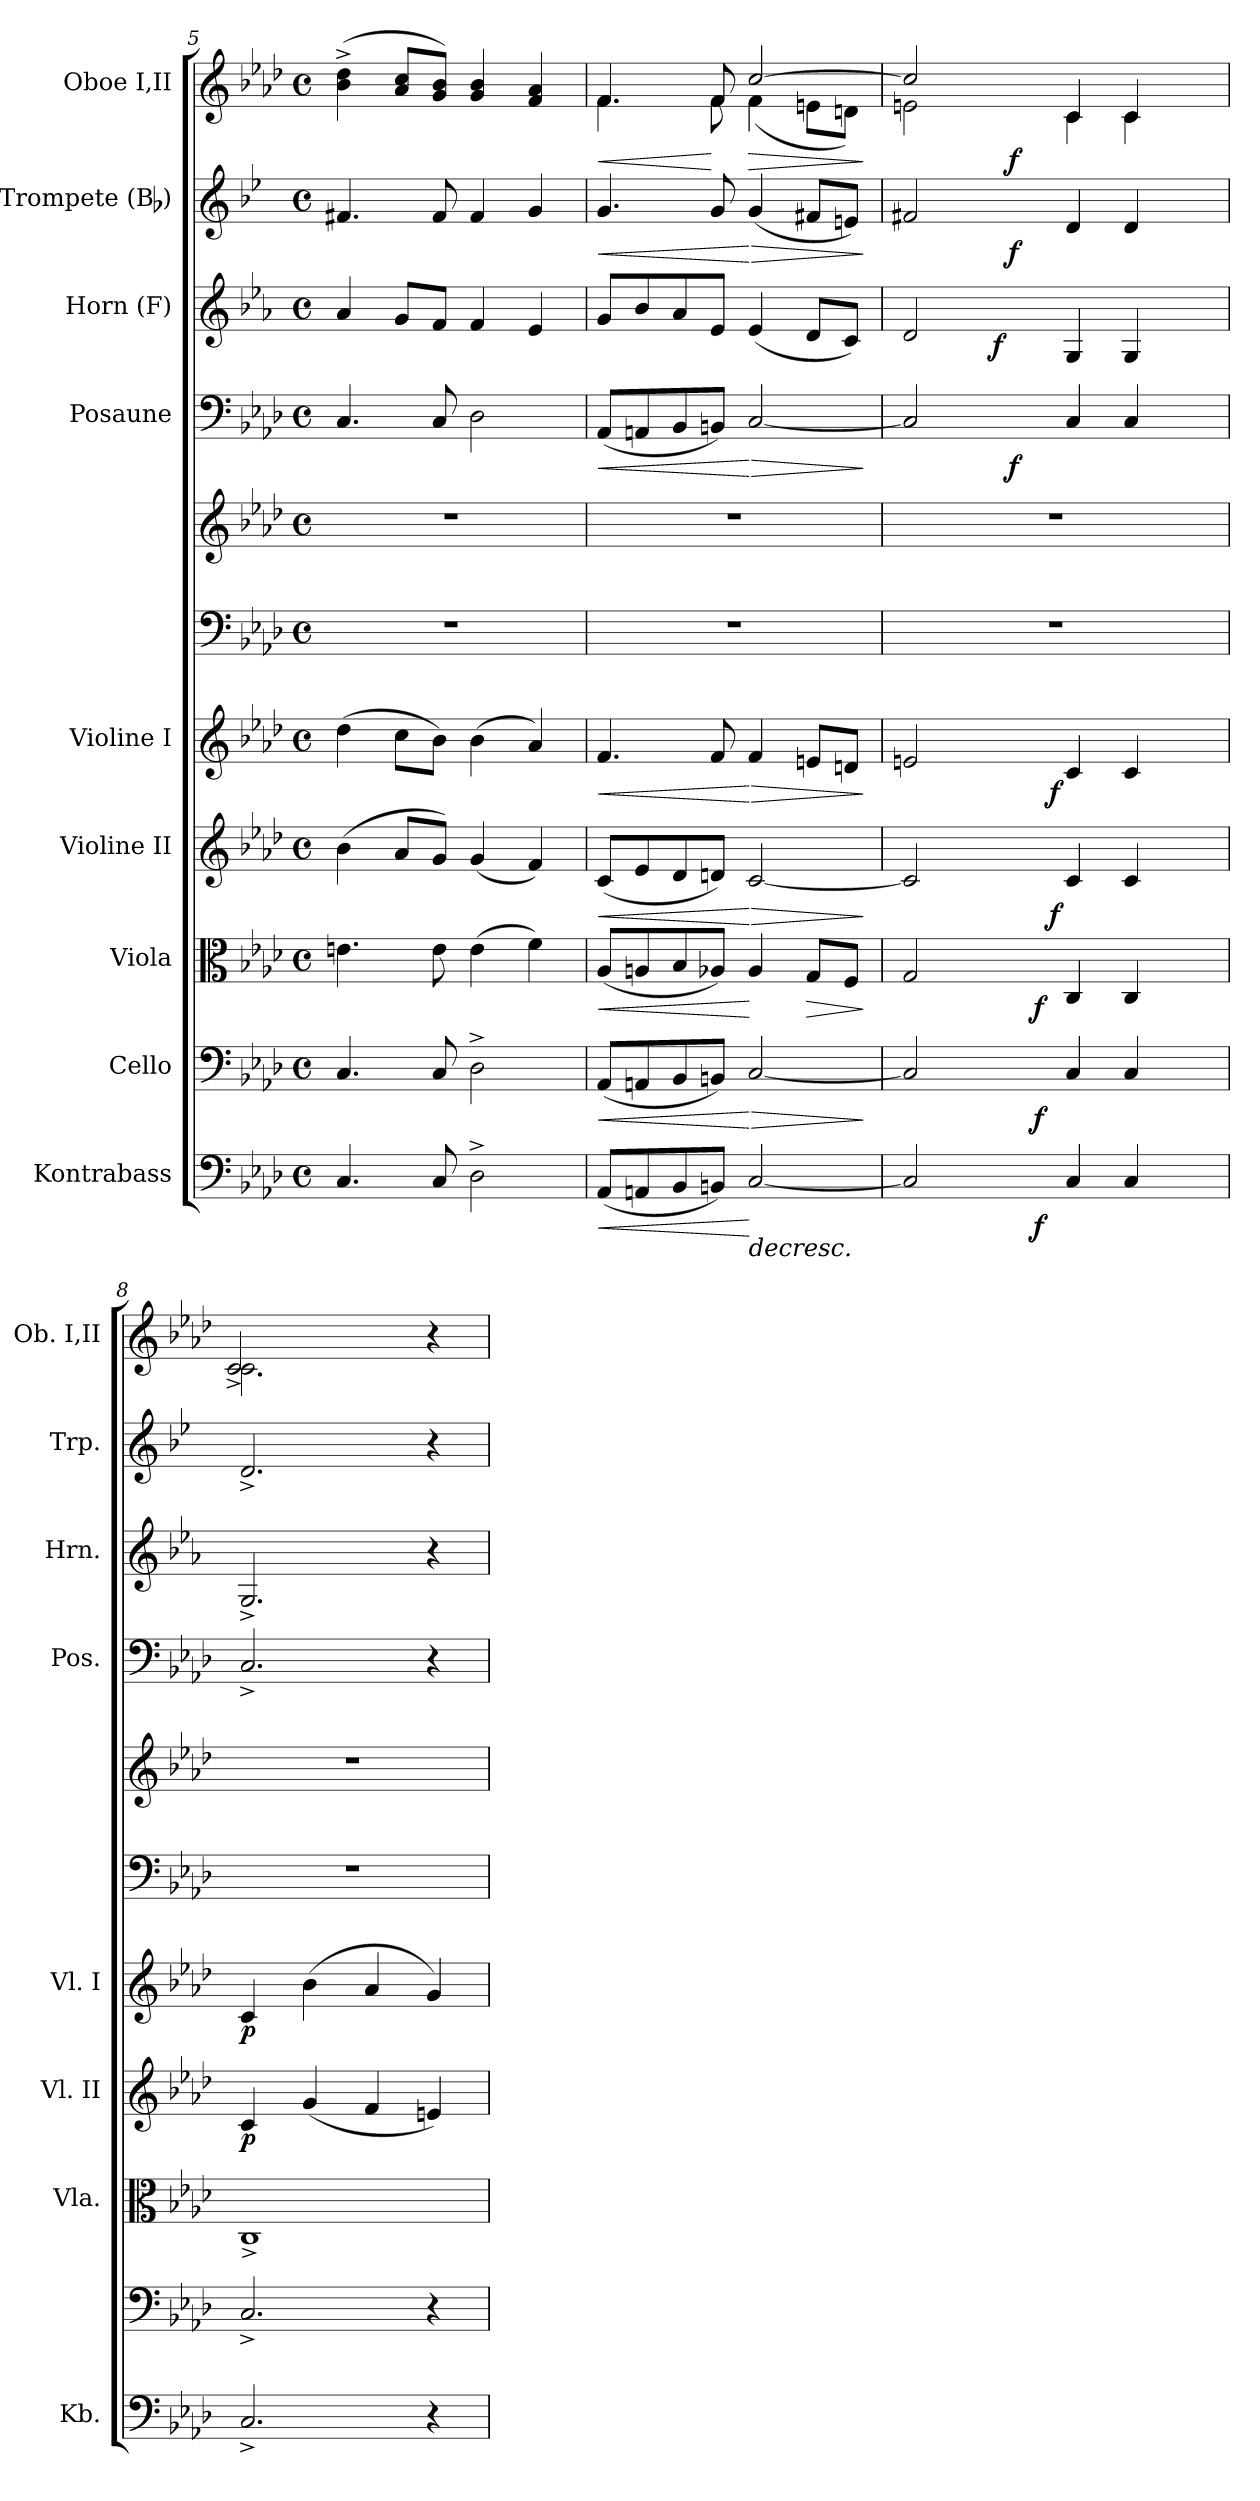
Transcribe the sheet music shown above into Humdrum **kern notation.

**kern	**dynam	**kern	**dynam	**kern	**dynam	**kern	**dynam	**kern	**dynam	**kern	**kern	**kern	**dynam	**kern	**dynam	**kern	**dynam	**kern	**dynam
*part11	*part11	*part10	*part10	*part9	*part9	*part8	*part8	*part7	*part7	*part6	*part5	*part4	*part4	*part3	*part3	*part2	*part2	*part1	*part1
*staff11	*staff11	*staff10	*staff10	*staff9	*staff9	*staff8	*staff8	*staff7	*staff7	*staff6	*staff5	*staff4	*staff4	*staff3	*staff3	*staff2	*staff2	*staff1	*staff1
*I"Kontrabass	*	*I"Cello	*	*I"Viola	*	*I"Violine II	*	*I"Violine I	*	*	*	*I"Posaune	*	*I"Horn (F)	*	*I"Trompete (Bb)	*	*I"Oboe I,II	*
*I'Kb.	*	*	*	*I'Vla.	*	*I'Vl. II	*	*I'Vl. I	*	*	*	*I'Pos.	*	*I'Hrn.	*	*I'Trp.	*	*I'Ob. I,II	*
!!LO:PB:g=z
*clefF4	*	*clefF4	*	*clefC3	*	*clefG2	*	*clefG2	*	*clefF4	*clefG2	*clefF4	*	*clefG2	*	*clefG2	*	*clefG2	*
*ITrd7c12	*	*	*	*	*	*	*	*	*	*	*	*	*	*ITrd4c7	*	*ITrd1c2	*	*	*
*k[b-e-a-d-]	*	*k[b-e-a-d-]	*	*k[b-e-a-d-]	*	*k[b-e-a-d-]	*	*k[b-e-a-d-]	*	*k[b-e-a-d-]	*k[b-e-a-d-]	*k[b-e-a-d-]	*	*k[b-e-a-d-]	*	*k[b-e-a-d-]	*	*k[b-e-a-d-]	*
*f:	*	*f:	*	*f:	*	*f:	*	*f:	*	*f:	*f:	*f:	*	*f:	*	*f:	*	*f:	*
*M4/4	*	*M4/4	*	*M4/4	*	*M4/4	*	*M4/4	*	*M4/4	*M4/4	*M4/4	*	*M4/4	*	*M4/4	*	*M4/4	*
*met(c)	*	*met(c)	*	*met(c)	*	*met(c)	*	*met(c)	*	*met(c)	*met(c)	*met(c)	*	*met(c)	*	*met(c)	*	*met(c)	*
=5	=5	=5	=5	=5	=5	=5	=5	=5	=5	=5	=5	=5	=5	=5	=5	=5	=5	=5	=5
4.CC/	.	4.C/	.	4.en\	.	(>4b-\	.	(>4dd-\	.	1r	1r	4.C/	.	4d-/	.	4.en/	.	(>4b-\^> 4dd-\^>	.
.	.	.	.	.	.	8a-/L	.	8cc\L	.	.	.	.	.	8c/L	.	.	.	8a-/ 8cc/L	.
8CC/	.	8C/	.	8e\	.	8g/J)	.	8b-\J)	.	.	.	8C/	.	8B-/J	.	8e/	.	8g/ 8b-/J)	.
2DD-^>\	.	2D-^>\	.	(>4e\	.	(<4g/	.	(>4b-\	.	.	.	2D-\	.	4B-/	.	4e/	.	4g/ 4b-/	.
.	.	.	.	4f\)	.	4f/)	.	4a-/)	.	.	.	.	.	4A-/	.	4f/	.	4f/ 4a-/	.
=6	=6	=6	=6	=6	=6	=6	=6	=6	=6	=6	=6	=6	=6	=6	=6	=6	=6	=6	=6
!	!LO:HP:b	!	!LO:HP:b	!	!LO:HP:b	!	!LO:HP:b	!	!LO:HP:b	!	!	!	!LO:HP:b	!	!	!	!LO:HP:b	!	!LO:HP:b
*	*	*	*	*	*	*	*	*	*	*	*	*	*	*	*	*	*	*^	*
(<8AAA-/L	<	(<8AA-/L	<	(<8A-/L	<	(<8c/L	<	4.f/	<	1r	1r	(<8AA-/L	<	8c/L	.	4.f/	<	4.f\	4.f/	<
8AAAn/	.	8AAn/	.	8An/	.	8e-/	.	.	.	.	.	8AAn/	.	8e-/	.	.	.	.	.	.
8BBB-/	.	8BB-/	.	8B-/	.	8d-/	.	.	.	.	.	8BB-/	.	8d-/	.	.	.	.	.	.
8BBBn/J)	.	8BBn/J)	.	8A-X/J)	.	8dn/J)	.	8f/	.	.	.	8BBn/J)	.	8A-/J	.	8f/	.	8f\	8f/	[
!	!LO:HP:n=1:b	!	!LO:HP:n=1:b	!	!	!	!LO:HP:n=1:b	!	!LO:HP:n=1:b	!	!	!	!LO:HP:n=1:b	!	!	!	!LO:HP:n=1:b	!	!	!LO:HP:b
[2CC/	[ >	[2C/	[ >	4A-/	[	[2c/	[ >	4f/	[ >	.	.	[2C/	[ >	(<4A-/	.	(<4f/	[ >	[2cc/	(<4f\	>
!	!	!	!	!	!LO:HP:b	!	!	!	!	!	!	!	!	!	!	!	!	!	!	!
.	.	.	.	8G/L	>	.	.	8en/L	.	.	.	.	.	8G/L	.	8en/L	.	.	8en\L	.
.	.	.	.	8F/J	.	.	.	8dn/J	.	.	.	.	.	8F/J)	.	8dn/J)	.	.	8dn\J)	.
*	*	*	*	*	*	*	*	*	*	*	*	*	*	*	*	*	*	*v	*v	*
.	.	.	]	.	]	.	]	.	]	.	.	.	]	.	.	.	]	.	]
=7	=7	=7	=7	=7	=7	=7	=7	=7	=7	=7	=7	=7	=7	=7	=7	=7	=7	=7	=7
*^	*	*^	*	*^	*	*^	*	*^	*	*	*	*^	*	*^	*	*^	*	*^	*
*	*	*	*	*	*	*	*	*	*	*	*	*	*	*	*	*	*	*	*	*	*	*	*	*	*	*	*^	*
2CC/]	4..ryy	.	2C/]	4..ryy	.	2G/	4..ryy	.	2c/]	4...ryy	.	2en/	4...ryy	.	1r	1r	2C/]	4.ryy	.	2G/	4ryy	.	2en/	4.ryy	.	2cc/]	2en\	4.ryy	.
.	.	.	.	.	.	.	.	.	.	.	.	.	.	.	.	.	.	.	.	.	16.ryy	.	.	.	.	.	.	.	.
!	!	!	!	!	!	!	!	!	!	!	!	!	!	!	!	!	!	!	!	!	!	!LO:DY:b	!	!	!	!	!	!	!
.	.	.	.	.	.	.	.	.	.	.	.	.	.	.	.	.	.	.	.	.	2ryy	f	.	.	.	.	.	.	.
!	!	!	!	!	!	!	!	!	!	!	!	!	!	!	!	!	!	!	!LO:DY:b	!	!	!	!	!	!LO:DY:b	!	!	!	!LO:DY:b
.	.	.	.	.	.	.	.	.	.	.	.	.	.	.	.	.	.	2ryy	f	.	.	.	.	2ryy	f	.	.	2ryy	f
!	!	!LO:DY:b	!	!	!LO:DY:b	!	!	!LO:DY:b	!	!	!	!	!	!	!	!	!	!	!	!	!	!	!	!	!	!	!	!	!
.	2ryy	f	.	2ryy	f	.	2ryy	f	.	.	.	.	.	.	.	.	.	.	.	.	.	.	.	.	.	.	.	.	.
!	!	!	!	!	!	!	!	!	!	!	!LO:DY:b	!	!	!LO:DY:b	!	!	!	!	!	!	!	!	!	!	!	!	!	!	!
.	.	.	.	.	.	.	.	.	.	2ryy	f	.	2ryy	f	.	.	.	.	.	.	.	.	.	.	.	.	.	.	.
4CC/	.	]	4C/	.	.	4C/	.	.	4c/	.	.	4c/	.	.	.	.	4C/	.	.	4C/	.	.	4c/	.	.	4c\	4c/	.	.
4CC/	.	.	4C/	.	.	4C/	.	.	4c/	.	.	4c/	.	.	.	.	4C/	.	.	4C/	.	.	4c/	.	.	4c\	4c/	.	.
.	.	.	.	.	.	.	.	.	.	.	.	.	.	.	.	.	.	.	.	.	8ryy	.	.	.	.	.	.	.	.
.	.	.	.	.	.	.	.	.	.	.	.	.	.	.	.	.	.	8ryy	.	.	.	.	.	8ryy	.	.	.	8ryy	.
.	16ryy	.	.	16ryy	.	.	16ryy	.	.	.	.	.	.	.	.	.	.	.	.	.	.	.	.	.	.	.	.	.	.
.	.	.	.	.	.	.	.	.	.	32ryy	.	.	32ryy	.	.	.	.	.	.	.	32ryy	.	.	.	.	.	.	.	.
=8	=8	=8	=8	=8	=8	=8	=8	=8	=8	=8	=8	=8	=8	=8	=8	=8	=8	=8	=8	=8	=8	=8	=8	=8	=8	=8	=8	=8	=8
!	!	!	!	!	!	!	!	!	!	!	!LO:DY:b	!	!	!LO:DY:b	!	!	!	!	!	!	!	!	!	!	!	!	!	!	!
*v	*v	*	*	*	*	*v	*v	*	*v	*v	*	*v	*v	*	*	*	*v	*v	*	*v	*v	*	*v	*v	*	*	*v	*v	*
*	*	*v	*v	*	*	*	*	*	*	*	*	*	*	*	*	*	*	*	*	*	*
2.CC^</	.	2.C^</	.	1C^<	.	4c/	p	4c/	p	1r	1r	2.C^</	.	2.C^</	.	2.c^</	.	2.c\	2c^</	.
.	.	.	.	.	.	(<4g/	.	(>4b-\	.	.	.	.	.	.	.	.	.	.	.	.
.	.	.	.	.	.	4f/	.	4a-/	.	.	.	.	.	.	.	.	.	.	4ryy	.
4r	.	4r	.	.	.	4en/)	.	4g/)	.	.	.	4r	.	4r	.	4r	.	4r	4ryy	.
*	*	*	*	*	*	*	*	*	*	*	*	*	*	*	*	*	*	*v	*v	*
=	=	=	=	=	=	=	=	=	=	=	=	=	=	=	=	=	=	=	=
*-	*-	*-	*-	*-	*-	*-	*-	*-	*-	*-	*-	*-	*-	*-	*-	*-	*-	*-	*-
